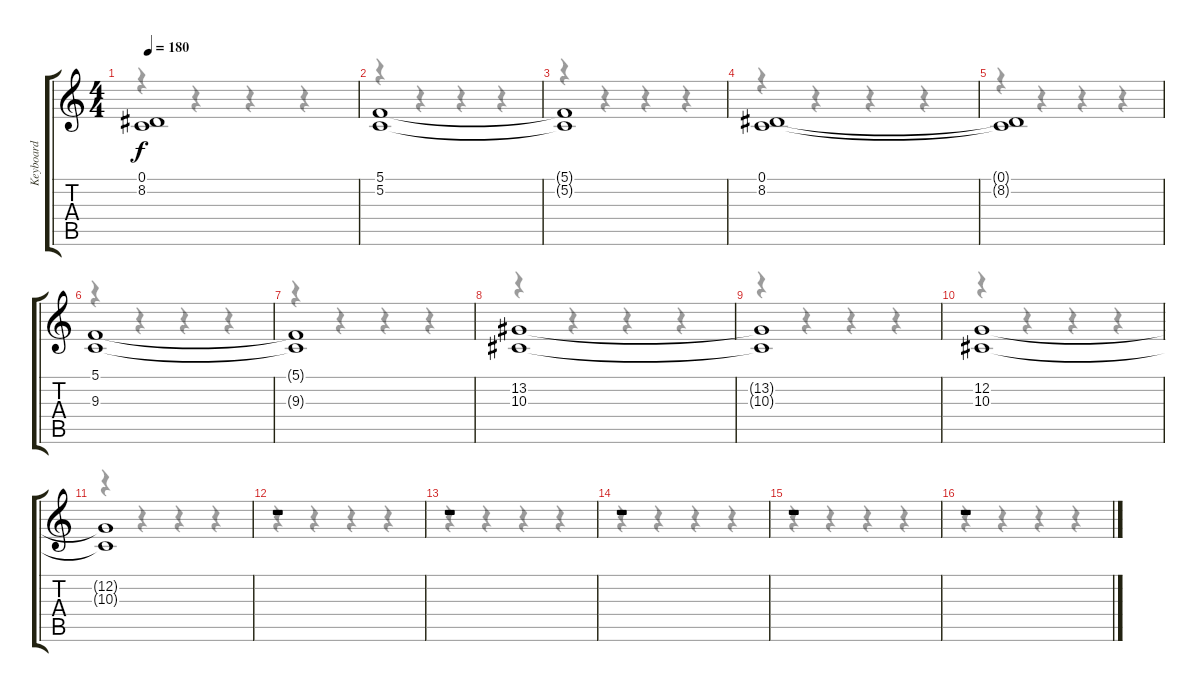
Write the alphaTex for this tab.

\track ("Keyboard" "Keyboard") {instrument lead2sawtooth}
\staff {score tabs}
\tuning (C4 G3 Eb3 Bb2 F2 C2) {hide}
\voice
\ts (4 4)
\tempo 180
\clef g2
\ks c
(0.1{t} 8.2{t}).1{dy f} |
(5.1 5.2).1 |
(5.1{t} 5.2{t}).1 |
(0.1 8.2).1 |
(0.1{t} 8.2{t}).1 |
(5.1 9.3).1 |
(5.1{t} 9.3{t}).1 |
(13.2 10.3).1 |
(13.2{t} 10.3{t}).1 |
(12.2 10.3).1 |
(12.2{t} 10.3{t}).1 |
r.1 |
r.1 |
r.1 |
r.1 |
r.1
\voice
\clef g2
\ottava regular
\simile none
\ks c
r.4{dy f} r.4 r.4 r.4 |
r.4 r.4 r.4 r.4 |
r.4 r.4 r.4 r.4 |
r.4 r.4 r.4 r.4 |
r.4 r.4 r.4 r.4 |
r.4 r.4 r.4 r.4 |
r.4 r.4 r.4 r.4 |
r.4 r.4 r.4 r.4 |
r.4 r.4 r.4 r.4 |
r.4 r.4 r.4 r.4 |
r.4 r.4 r.4 r.4 |
r.4 r.4 r.4 r.4 |
r.4 r.4 r.4 r.4 |
r.4 r.4 r.4 r.4 |
r.4 r.4 r.4 r.4 |
r.4 r.4 r.4 r.4
